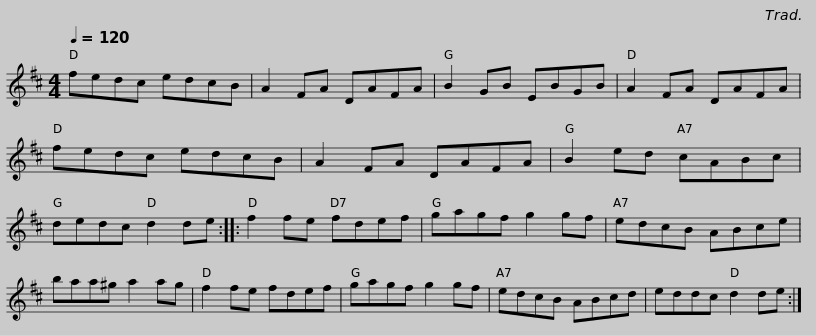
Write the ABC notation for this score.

X:1
L:1/8
Q:1/4=120
M:4/4
I:linebreak $
K:D
V:1 treble
V:1
 fedc edcB | A2 FA DAFA | B2 GB EBGB | A2 FA DAFA | fedc edcB | %5
 A2 FA DAFA |$ B2 ed cABc | dedc d2 de :: f2 fe fdef | gagf g2 gf | %10
 edcB ABce |$ baa^g a2 ag | f2 fe fdef | gagf g2 gf | edcB ABcd | %15
 eddc d2 de :| %16
